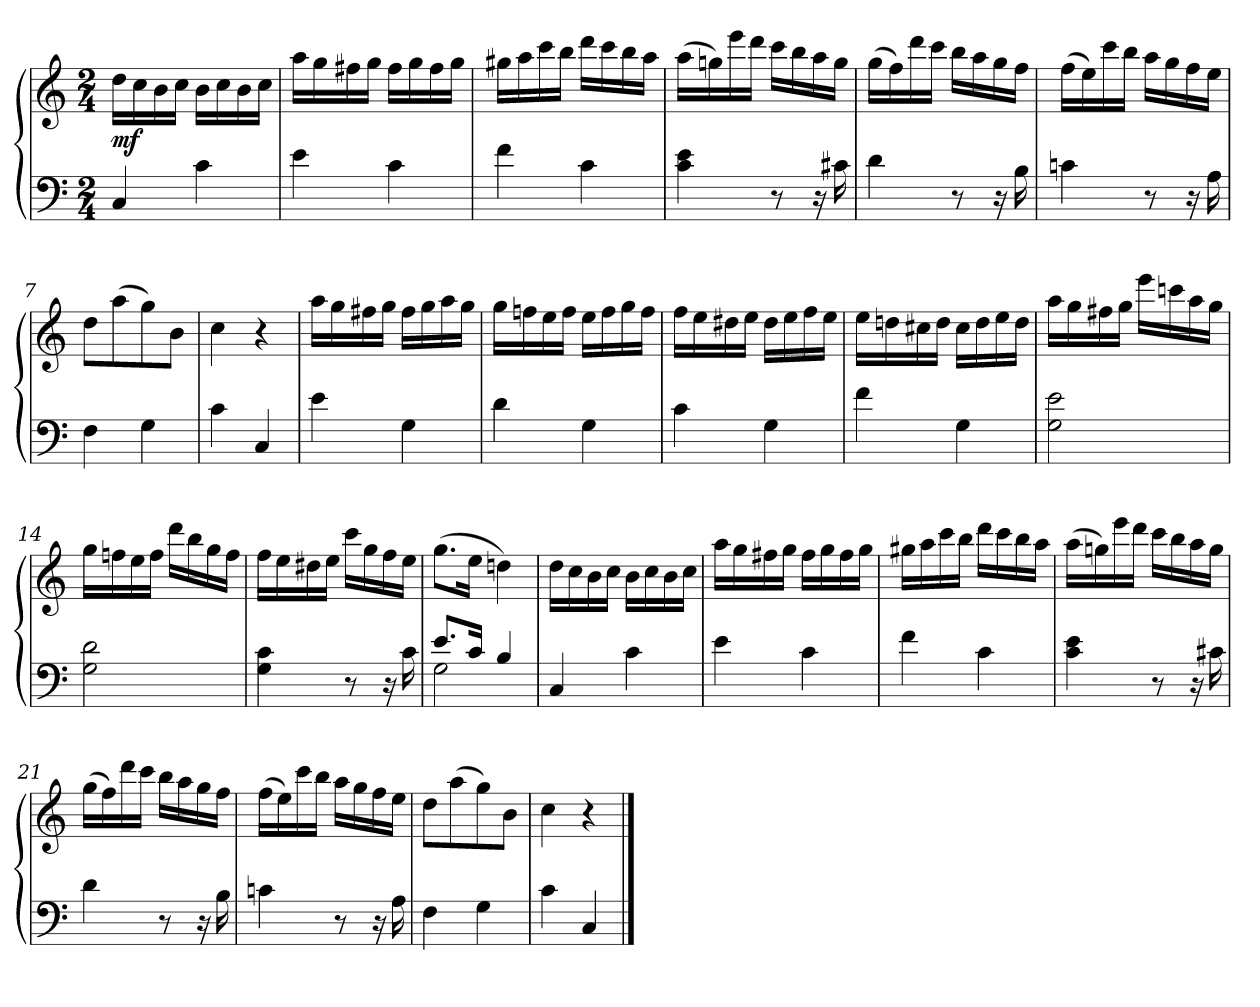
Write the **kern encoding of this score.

**kern	**kern	**dynam
*part1	*part1	*part1
*staff2	*staff1	*staff1/2
*clefF4	*clefG2	*
*k[]	*k[]	*
*M2/4	*M2/4	*
=1	=1	=1
!	!	!LO:DY:b
4C/	16dd\LL	mf
.	16cc\	.
.	16b\	.
.	16cc\JJ	.
4c\	16b\LL	.
.	16cc\	.
.	16b\	.
.	16cc\JJ	.
=2	=2	=2
4e\	16aa\LL	.
.	16gg\	.
.	16ff#X\	.
.	16gg\JJ	.
4c\	16ff#\LL	.
.	16gg\	.
.	16ff#\	.
.	16gg\JJ	.
=3	=3	=3
4f\	16gg#X\LL	.
.	16aa\	.
.	16ccc\	.
.	16bb\JJ	.
4c\	16ddd\LL	.
.	16ccc\	.
.	16bb\	.
.	16aa\JJ	.
=4	=4	=4
4c\ 4e\	(>16aa\LL	.
.	16ggn\)	.
.	16eee\	.
.	16ddd\JJ	.
8r	16ccc\LL	.
.	16bb\	.
16r	16aa\	.
16c#X\	16gg\JJ	.
=5	=5	=5
4d\	(>16gg\LL	.
.	16ff\)	.
.	16ddd\	.
.	16ccc\JJ	.
8r	16bb\LL	.
.	16aa\	.
16r	16gg\	.
16B\	16ff\JJ	.
!!LO:LB:g=z
=6	=6	=6
4cn\	(>16ff\LL	.
.	16ee\)	.
.	16ccc\	.
.	16bb\JJ	.
8r	16aa\LL	.
.	16gg\	.
16r	16ff\	.
16A\	16ee\JJ	.
=7	=7	=7
4F\	8dd\L	.
.	(>8aa\	.
4G\	8gg\)	.
.	8b\J	.
=8	=8	=8
4c\	4cc\	.
4C/	4r	.
=9	=9	=9
4e\	16aa\LL	.
.	16gg\	.
.	16ff#X\	.
.	16gg\JJ	.
4G\	16ff#\LL	.
.	16gg\	.
.	16aa\	.
.	16gg\JJ	.
=10	=10	=10
4d\	16gg\LL	.
.	16ffn\	.
.	16ee\	.
.	16ff\JJ	.
4G\	16ee\LL	.
.	16ff\	.
.	16gg\	.
.	16ff\JJ	.
=11	=11	=11
4c\	16ff\LL	.
.	16ee\	.
.	16dd#X\	.
.	16ee\JJ	.
4G\	16dd#\LL	.
.	16ee\	.
.	16ff\	.
.	16ee\JJ	.
!!LO:LB:g=z
=12	=12	=12
4f\	16ee\LL	.
.	16ddn\	.
.	16cc#X\	.
.	16dd\JJ	.
4G\	16cc#\LL	.
.	16dd\	.
.	16ee\	.
.	16dd\JJ	.
=13	=13	=13
2G\ 2e\	16aa\LL	.
.	16gg\	.
.	16ff#X\	.
.	16gg\JJ	.
.	16eee\LL	.
.	16cccn\	.
.	16aa\	.
.	16gg\JJ	.
=14	=14	=14
2G\ 2d\	16gg\LL	.
.	16ffn\	.
.	16ee\	.
.	16ff\JJ	.
.	16ddd\LL	.
.	16bb\	.
.	16gg\	.
.	16ff\JJ	.
=15	=15	=15
4G\ 4c\	16ff\LL	.
.	16ee\	.
.	16dd#X\	.
.	16ee\JJ	.
8r	16ccc\LL	.
.	16gg\	.
16r	16ff\	.
16c\	16ee\JJ	.
=16	=16	=16
*^	*	*
8.e/L	2G\	(>8.gg\L	.
16c/Jk	.	16ee\Jk	.
4B/	.	4ddn\)	.
*v	*v	*	*
!!LO:LB:g=z
=17	=17	=17
4C/	16dd\LL	.
.	16cc\	.
.	16b\	.
.	16cc\JJ	.
4c\	16b\LL	.
.	16cc\	.
.	16b\	.
.	16cc\JJ	.
=18	=18	=18
4e\	16aa\LL	.
.	16gg\	.
.	16ff#X\	.
.	16gg\JJ	.
4c\	16ff#\LL	.
.	16gg\	.
.	16ff#\	.
.	16gg\JJ	.
=19	=19	=19
4f\	16gg#X\LL	.
.	16aa\	.
.	16ccc\	.
.	16bb\JJ	.
4c\	16ddd\LL	.
.	16ccc\	.
.	16bb\	.
.	16aa\JJ	.
=20	=20	=20
4c\ 4e\	(>16aa\LL	.
.	16ggn\)	.
.	16eee\	.
.	16ddd\JJ	.
8r	16ccc\LL	.
.	16bb\	.
16r	16aa\	.
16c#X\	16gg\JJ	.
=21	=21	=21
4d\	(>16gg\LL	.
.	16ff\)	.
.	16ddd\	.
.	16ccc\JJ	.
8r	16bb\LL	.
.	16aa\	.
16r	16gg\	.
16B\	16ff\JJ	.
!!LO:LB:g=z
=22	=22	=22
4cn\	(>16ff\LL	.
.	16ee\)	.
.	16ccc\	.
.	16bb\JJ	.
8r	16aa\LL	.
.	16gg\	.
16r	16ff\	.
16A\	16ee\JJ	.
=23	=23	=23
4F\	8dd\L	.
.	(>8aa\	.
4G\	8gg\)	.
.	8b\J	.
=24	=24	=24
4c\	4cc\	.
4C/	4r	.
==	==	==
*-	*-	*-
